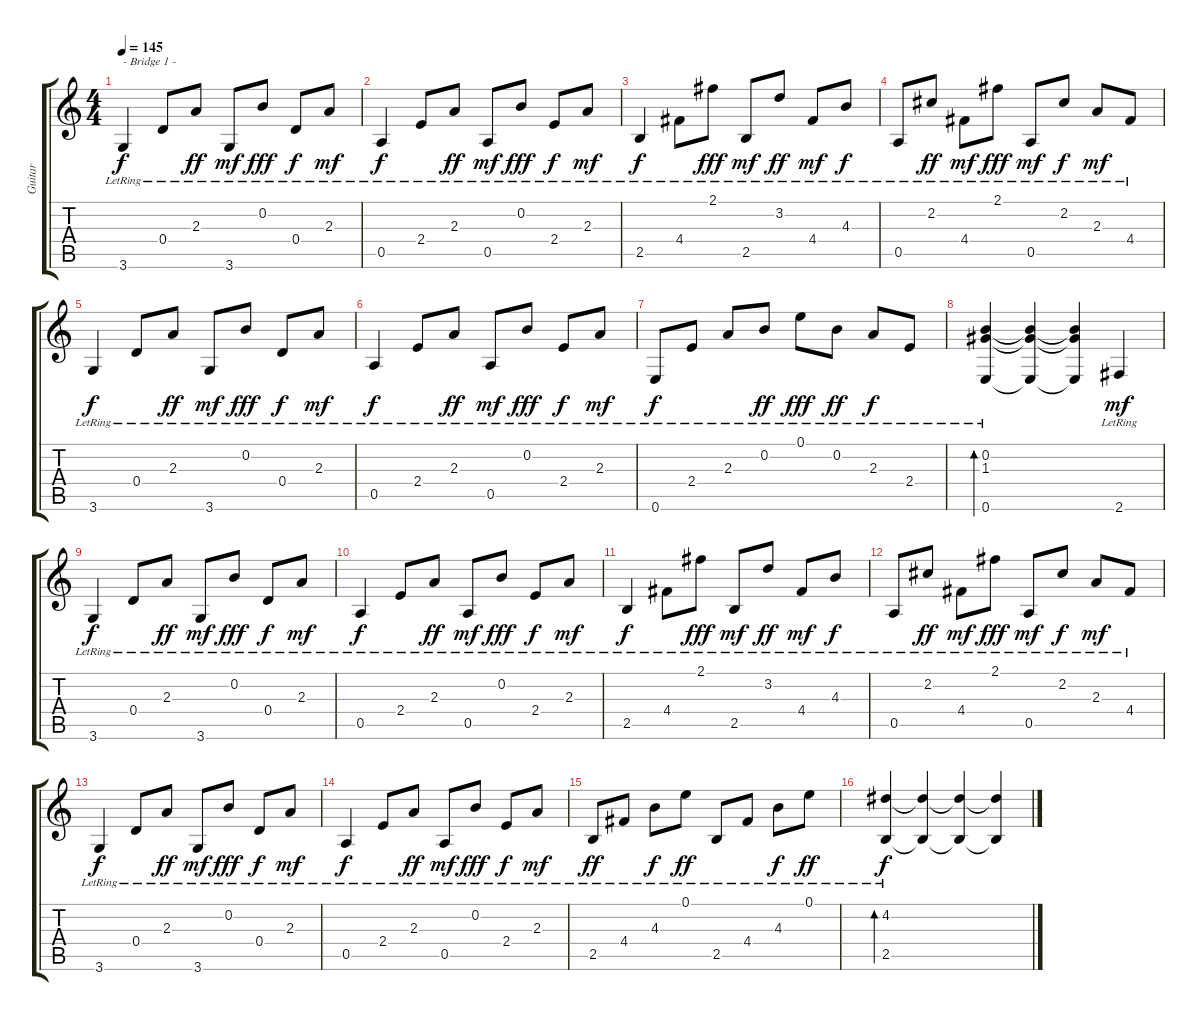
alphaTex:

\track ("Guitar" "Guitar") {instrument acousticguitarsteel}
\staff {score tabs}
\tuning (E4 B3 G3 D3 A2 E2) {hide}
\ts (4 4)
\tempo 145
\clef g2
\ks c
3.6{lr}.4{txt "- Bridge 1 -" dy f} 0.4{lr}.8 2.3{lr}.8{dy ff} 3.6{lr}.8{dy mf} 0.2{lr}.8{dy fff} 0.4{lr}.8{dy f} 2.3{lr}.8{dy mf} |
0.5{lr}.4{dy f} 2.4{lr}.8 2.3{lr}.8{dy ff} 0.5{lr}.8{dy mf} 0.2{lr}.8{dy fff} 2.4{lr}.8{dy f} 2.3{lr}.8{dy mf} |
2.5{lr}.4{dy f} 4.4{lr}.8 2.1{lr}.8{dy fff} 2.5{lr}.8{dy mf} 3.2{lr}.8{dy ff} 4.4{lr}.8{dy mf} 4.3{lr}.8{dy f} |
0.5{lr}.8 2.2{lr}.8{dy ff} 4.4{lr}.8{dy mf} 2.1{lr}.8{dy fff} 0.5{lr}.8{dy mf} 2.2{lr}.8{dy f} 2.3{lr}.8{dy mf} 4.4{lr}.8 |
3.6{lr}.4{dy f} 0.4{lr}.8 2.3{lr}.8{dy ff} 3.6{lr}.8{dy mf} 0.2{lr}.8{dy fff} 0.4{lr}.8{dy f} 2.3{lr}.8{dy mf} |
0.5{lr}.4{dy f} 2.4{lr}.8 2.3{lr}.8{dy ff} 0.5{lr}.8{dy mf} 0.2{lr}.8{dy fff} 2.4{lr}.8{dy f} 2.3{lr}.8{dy mf} |
0.6{lr}.8{dy f} 2.4{lr}.8 2.3{lr}.8 0.2{lr}.8{dy ff} 0.1{lr}.8{dy fff} 0.2{lr}.8{dy ff} 2.3{lr}.8{dy f} 2.4{lr}.8 |
(0.2{lr} 1.3{lr} 0.6{lr}).4{bd 240} (0.2{t} 1.3{t} 0.6{t}).4 (0.2{t} 1.3{t} 0.6{t}).4 2.6{lr}.4{dy mf} |
3.6{lr}.4{dy f} 0.4{lr}.8 2.3{lr}.8{dy ff} 3.6{lr}.8{dy mf} 0.2{lr}.8{dy fff} 0.4{lr}.8{dy f} 2.3{lr}.8{dy mf} |
0.5{lr}.4{dy f} 2.4{lr}.8 2.3{lr}.8{dy ff} 0.5{lr}.8{dy mf} 0.2{lr}.8{dy fff} 2.4{lr}.8{dy f} 2.3{lr}.8{dy mf} |
2.5{lr}.4{dy f} 4.4{lr}.8 2.1{lr}.8{dy fff} 2.5{lr}.8{dy mf} 3.2{lr}.8{dy ff} 4.4{lr}.8{dy mf} 4.3{lr}.8{dy f} |
0.5{lr}.8 2.2{lr}.8{dy ff} 4.4{lr}.8{dy mf} 2.1{lr}.8{dy fff} 0.5{lr}.8{dy mf} 2.2{lr}.8{dy f} 2.3{lr}.8{dy mf} 4.4{lr}.8 |
3.6{lr}.4{dy f} 0.4{lr}.8 2.3{lr}.8{dy ff} 3.6{lr}.8{dy mf} 0.2{lr}.8{dy fff} 0.4{lr}.8{dy f} 2.3{lr}.8{dy mf} |
0.5{lr}.4{dy f} 2.4{lr}.8 2.3{lr}.8{dy ff} 0.5{lr}.8{dy mf} 0.2{lr}.8{dy fff} 2.4{lr}.8{dy f} 2.3{lr}.8{dy mf} |
2.5{lr}.8{dy ff} 4.4{lr}.8 4.3{lr}.8{dy f} 0.1{lr}.8{dy ff} 2.5{lr}.8 4.4{lr}.8 4.3{lr}.8{dy f} 0.1{lr}.8{dy ff} |
(4.2{lr} 2.5{lr}).4{bd 240 dy f} (4.2{t} 2.5{t}).4 (4.2{t} 2.5{t}).4 (4.2{t} 2.5{t}).4
